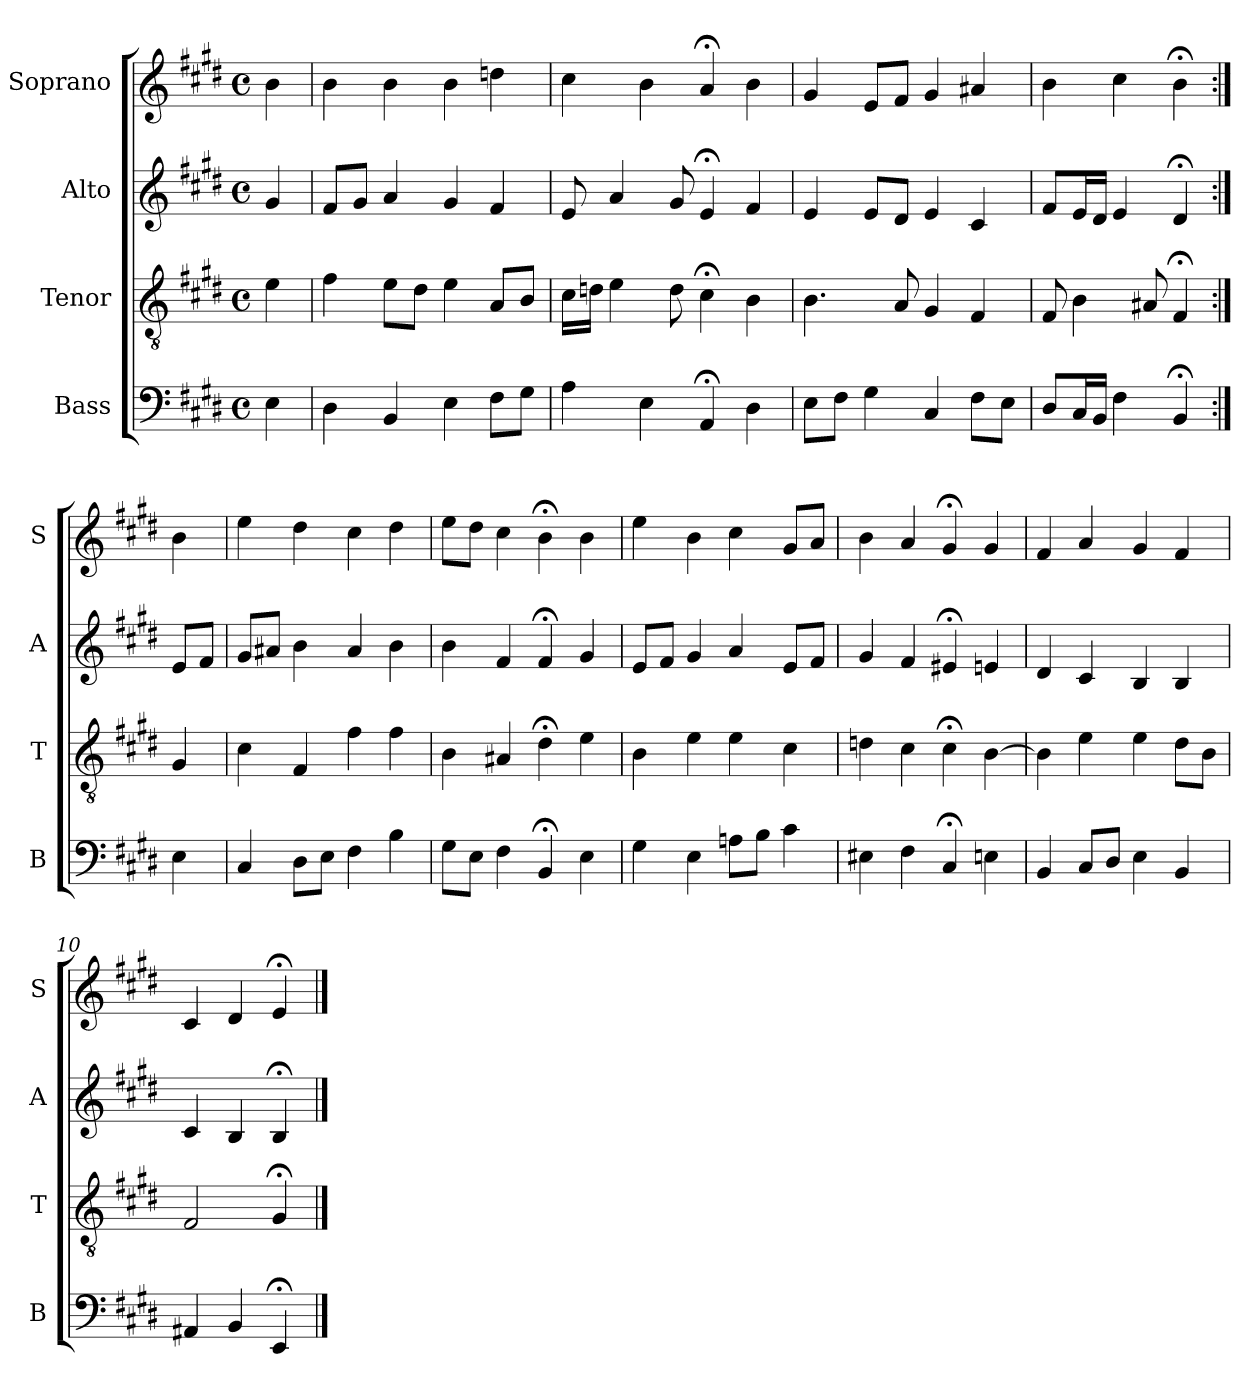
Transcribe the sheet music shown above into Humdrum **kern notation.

**kern	**kern	**kern	**kern
*part4	*part3	*part2	*part1
*staff4	*staff3	*staff2	*staff1
*I"Bass	*I"Tenor	*I"Alto	*I"Soprano
*I'B	*I'T	*I'A	*I'S
*clefF4	*clefGv2	*clefG2	*clefG2
*k[f#c#g#d#]	*k[f#c#g#d#]	*k[f#c#g#d#]	*k[f#c#g#d#]
*E:	*E:	*E:	*E:
*M4/4	*M4/4	*M4/4	*M4/4
*met(c)	*met(c)	*met(c)	*met(c)
*MM100	*MM100	*MM100	*MM100
=	=	=	=
4E	4e	4g#	4b
=1	=1	=1	=1
4D#	4f#	8f#L	4b
.	.	8g#J	.
4BB	8eL	4a	4b
.	8d#J	.	.
4E	4e	4g#	4b
8F#L	8AL	4f#	4ddn
8G#J	8BJ	.	.
=2	=2	=2	=2
4A	16c#LL	8e	4cc#
.	16dnJJ	.	.
.	4e	4a	.
4E	.	.	4b
.	8d	8g#	.
4AA;<	4c#;<	4e;<	4a;<
4D#	4B	4f#	4b
=3	=3	=3	=3
8EL	4.B	4e	4g#
8F#J	.	.	.
4G#	.	8eL	8eL
.	8A	8d#J	8f#J
4C#	4G#	4e	4g#
8F#L	4F#	4c#	4a#X
8EJ	.	.	.
=4	=4	=4	=4
8D#L	8F#	8f#L	4b
16C#L	4B	16eL	.
16BBJJ	.	16d#JJ	.
4F#	.	4e	4cc#
.	8A#X	.	.
4BB;<	4F#;<	4d#;<	4b;<
=:|!	=:|!	=:|!	=:|!
4E	4G#	8eL	4b
.	.	8f#J	.
=5	=5	=5	=5
4C#	4c#	8g#L	4ee
.	.	8a#XJ	.
8D#L	4F#	4b	4dd#
8EJ	.	.	.
4F#	4f#	4a#	4cc#
4B	4f#	4b	4dd#
=6	=6	=6	=6
8G#L	4B	4b	8eeL
8EJ	.	.	8dd#J
4F#	4A#X	4f#	4cc#
4BB;<	4d#;<	4f#;<	4b;<
4E	4e	4g#	4b
=7	=7	=7	=7
4G#	4B	8eL	4ee
.	.	8f#J	.
4E	4e	4g#	4b
8AnL	4e	4a	4cc#
8BJ	.	.	.
4c#	4c#	8eL	8g#L
.	.	8f#J	8aJ
=8	=8	=8	=8
4E#X	4dn	4g#	4b
4F#	4c#	4f#	4a
4C#;<	4c#;<	4e#X;<	4g#;<
4En	[4B	4en	4g#
=9	=9	=9	=9
4BB	4B]	4d#	4f#
8C#L	4e	4c#	4a
8D#J	.	.	.
4E	4e	4B	4g#
4BB	8d#L	4B	4f#i
.	8BiJ	.	.
=10	=10	=10	=10
4AA#X	2F#i	4c#	4c#i
4BB	.	4B	4d#
4EE;<	4G#;<	4B;<	4e;<
==	==	==	==
*-	*-	*-	*-
